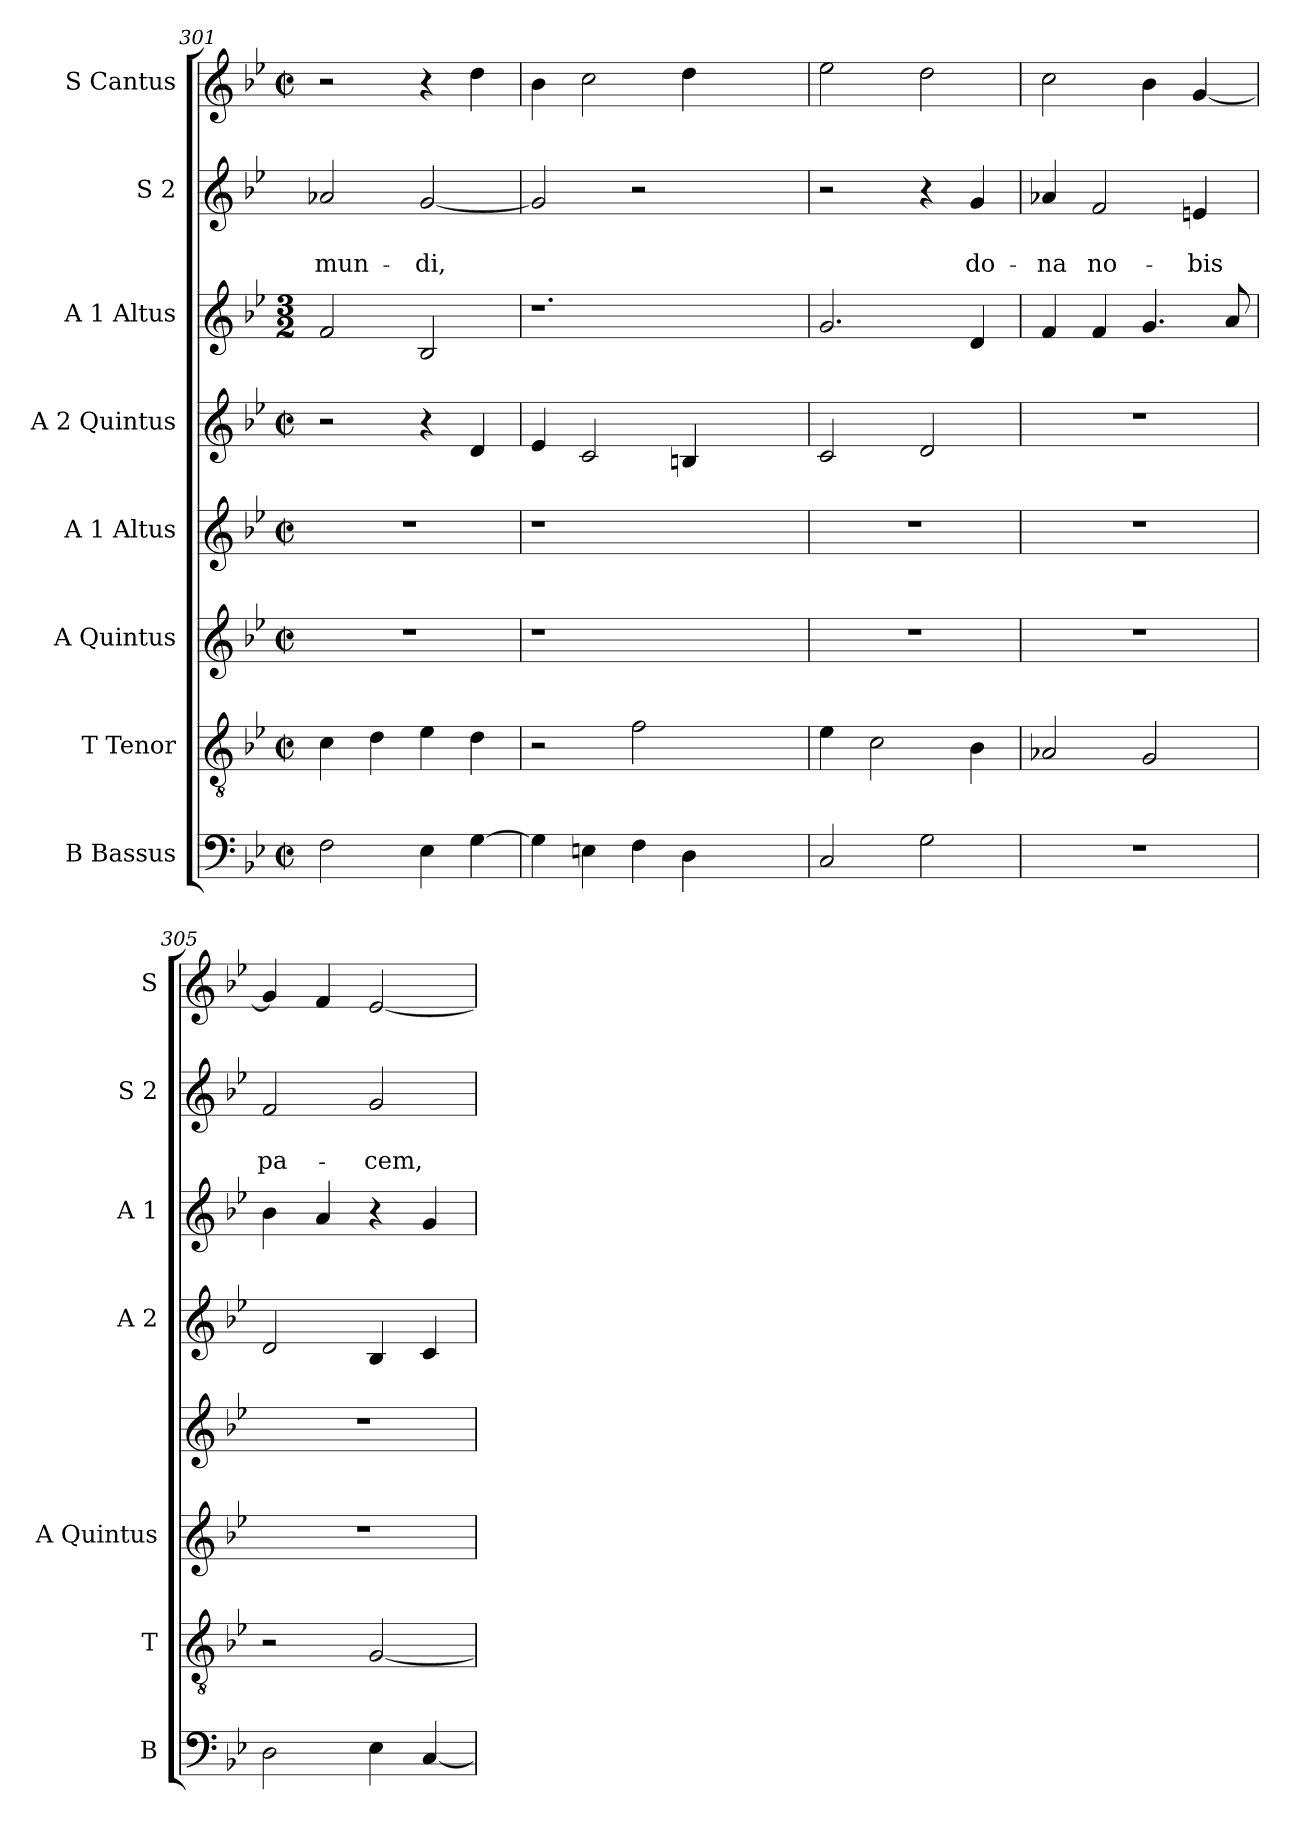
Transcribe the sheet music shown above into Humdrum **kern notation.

**kern	**kern	**kern	**kern	**kern	**kern	**kern	**text	**text	**kern
*part8	*part7	*part6	*part5	*part4	*part3	*part2	*part2	*part2	*part1
*staff8	*staff7	*staff6	*staff5	*staff4	*staff3	*staff2	*staff2	*staff2	*staff1
*I"B Bassus	*I"T Tenor	*I"A Quintus	*I"A 1 Altus	*I"A 2 Quintus	*I"A 1 Altus	*I"S 2	*	*	*I"S Cantus
*I'B	*I'T	*I'A Quintus	*	*I'A 2	*I'A 1	*I'S 2	*	*	*I'S
!!LO:PB:g=z
*clefF4	*clefGv2	*clefG2	*clefG2	*clefG2	*clefG2	*clefG2	*	*	*clefG2
*k[b-e-]	*k[b-e-]	*k[b-e-]	*k[b-e-]	*k[b-e-]	*k[b-e-]	*k[b-e-]	*	*	*k[b-e-]
*B-:	*B-:	*B-:	*B-:	*B-:	*B-:	*B-:	*	*	*B-:
*M2/2	*M2/2	*M2/2	*M2/2	*M2/2	*M3/2	*	*	*	*M2/2
*met(c|)	*met(c|)	*met(c|)	*met(c|)	*met(c|)	*	*	*	*	*met(c|)
=301	=301	=301	=301	=301	=301	=301	=301	=301	=301
!	!	!	!	!	!	!	!	!LO:LY:b	!
2F\	4c\	1r	1r	2r	2f/	2a-X/	.	mun-	2r
.	4d\	.	.	.	.	.	.	.	.
!	!	!	!	!	!	!	!	!LO:LY:b	!
4E-\	4e-\	.	.	4r	2B-/	[<2g/	.	-di,	4r
[>4G\	4d\	.	.	4d/	.	.	.	.	4dd\
=302	=302	=302	=302	=302	=302	=302	=302	=302	=302
4G\]	2r	1r	1r	4e-/	1.r	2g/]	.	.	4b-\
4En\	.	.	.	2c/	.	.	.	.	2cc\
4F\	2f\	.	.	.	.	2r	.	.	.
4D\	.	.	.	4Bn/	.	.	.	.	4dd\
2ryy	2ryy	2ryy	2ryy	2ryy	.	2ryy	.	.	2ryy
=303	=303	=303	=303	=303	=303	=303	=303	=303	=303
2C/	4e-\	1r	1r	2c/	2.g/	2r	.	.	2ee-\
.	2c\	.	.	.	.	.	.	.	.
2G\	.	.	.	2d/	.	4r	.	.	2dd\
!	!	!	!	!	!	!	!	!LO:LY:b	!
.	4B-\	.	.	.	4d/	4g/	.	do-	.
=304	=304	=304	=304	=304	=304	=304	=304	=304	=304
!	!	!	!	!	!	!	!	!LO:LY:b	!
1r	2A-X/	1r	1r	1r	4f/	4a-X/	.	-na	2cc\
!	!	!	!	!	!	!	!	!LO:LY:b	!
.	.	.	.	.	4f/	2f/	.	no-	.
.	2G/	.	.	.	4.g/	.	.	.	4b-\
!	!	!	!	!	!	!	!	!LO:LY:b	!
.	.	.	.	.	.	4en/	.	-bis	[<4g/
.	.	.	.	.	8a/	.	.	.	.
=305	=305	=305	=305	=305	=305	=305	=305	=305	=305
!	!	!	!	!	!	!	!	!LO:LY:b	!
2D\	2r	1r	1r	2d/	4b-\	2f/	.	pa-	4g/]
.	.	.	.	.	4a/	.	.	.	4f/
!	!	!	!	!	!	!	!	!LO:LY:b	!
4E-\	[<2G/	.	.	4B-/	4r	2g/	.	-cem,	[<2e-/
[<4C/	.	.	.	4c/	4g/	.	.	.	.
=	=	=	=	=	=	=	=	=	=
*-	*-	*-	*-	*-	*-	*-	*-	*-	*-
